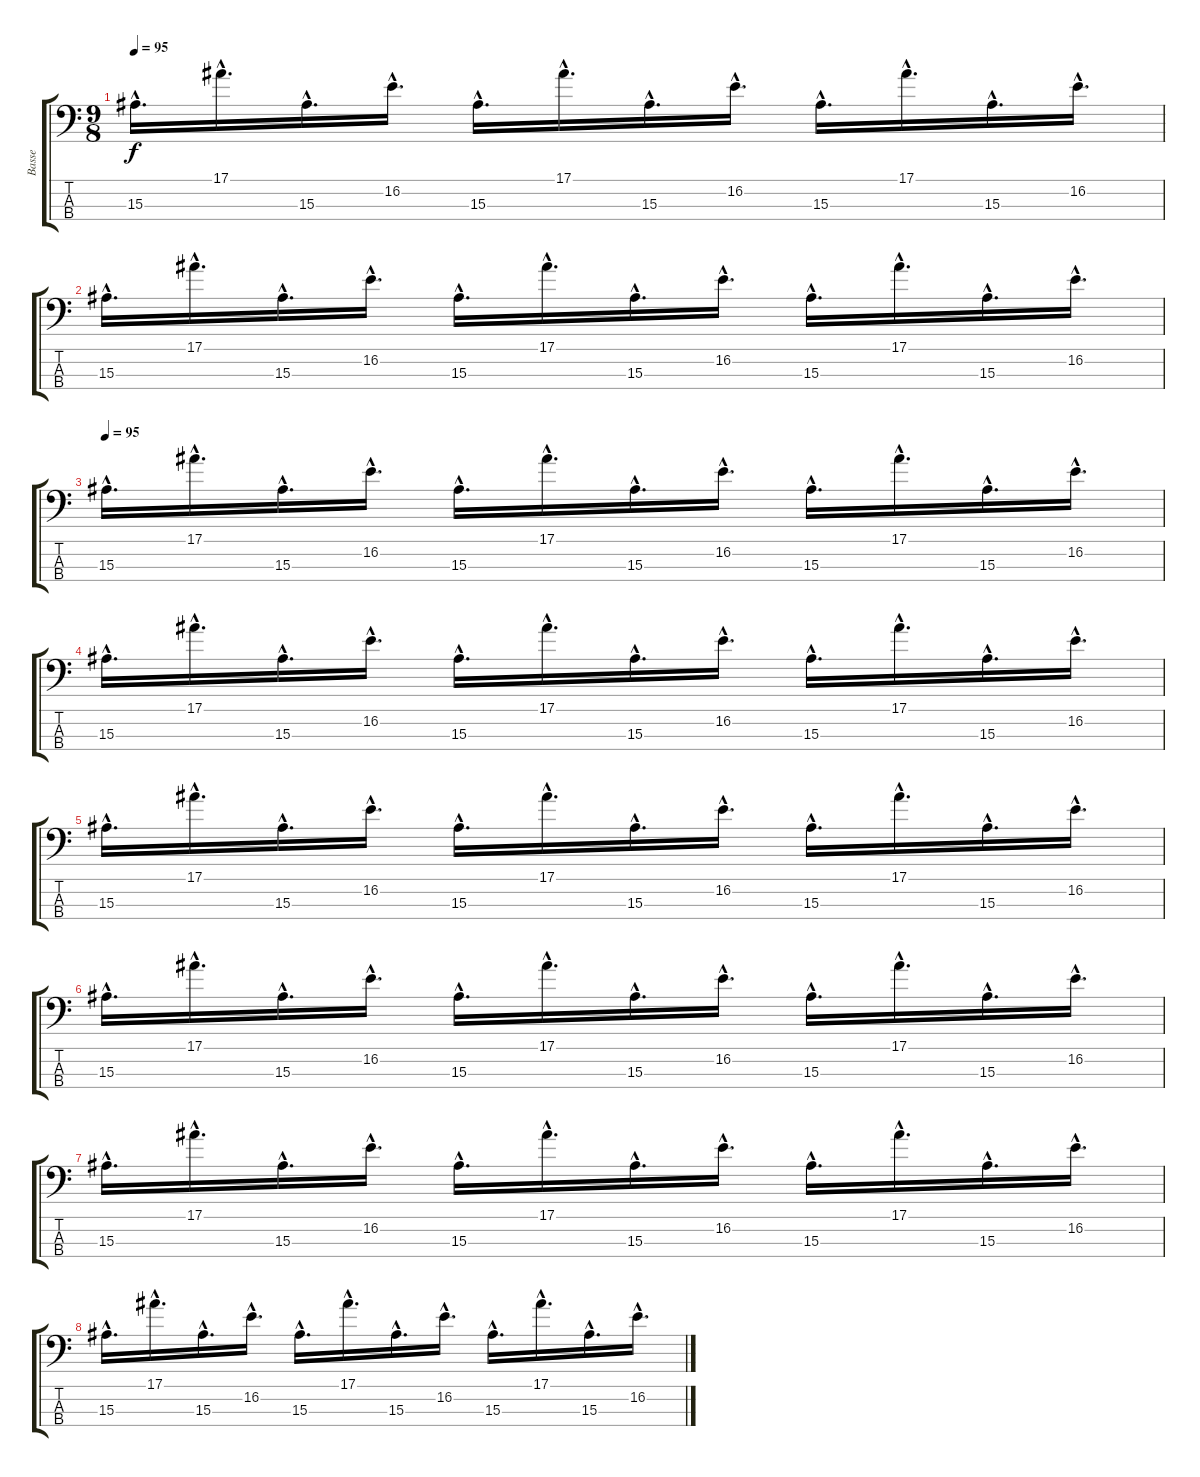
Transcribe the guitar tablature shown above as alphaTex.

\track ("Basse" "Basse") {instrument electricbasspick}
\staff {score tabs}
\tuning (F2 C2 G1 D1) {hide}
\ts (9 8)
\tempo 95
\clef f4
\ks c
15.3{hac}.16{d dy f} 17.1{hac}.16{d} 15.3{hac}.16{d} 16.2{hac}.16{d} 15.3{hac}.16{d} 17.1{hac}.16{d} 15.3{hac}.16{d} 16.2{hac}.16{d} 15.3{hac}.16{d} 17.1{hac}.16{d} 15.3{hac}.16{d} 16.2{hac}.16{d} |
15.3{hac}.16{d} 17.1{hac}.16{d} 15.3{hac}.16{d} 16.2{hac}.16{d} 15.3{hac}.16{d} 17.1{hac}.16{d} 15.3{hac}.16{d} 16.2{hac}.16{d} 15.3{hac}.16{d} 17.1{hac}.16{d} 15.3{hac}.16{d} 16.2{hac}.16{d} |
\tempo 95
15.3{hac}.16{d} 17.1{hac}.16{d} 15.3{hac}.16{d} 16.2{hac}.16{d} 15.3{hac}.16{d} 17.1{hac}.16{d} 15.3{hac}.16{d} 16.2{hac}.16{d} 15.3{hac}.16{d} 17.1{hac}.16{d} 15.3{hac}.16{d} 16.2{hac}.16{d} |
15.3{hac}.16{d} 17.1{hac}.16{d} 15.3{hac}.16{d} 16.2{hac}.16{d} 15.3{hac}.16{d} 17.1{hac}.16{d} 15.3{hac}.16{d} 16.2{hac}.16{d} 15.3{hac}.16{d} 17.1{hac}.16{d} 15.3{hac}.16{d} 16.2{hac}.16{d} |
15.3{hac}.16{d} 17.1{hac}.16{d} 15.3{hac}.16{d} 16.2{hac}.16{d} 15.3{hac}.16{d} 17.1{hac}.16{d} 15.3{hac}.16{d} 16.2{hac}.16{d} 15.3{hac}.16{d} 17.1{hac}.16{d} 15.3{hac}.16{d} 16.2{hac}.16{d} |
15.3{hac}.16{d} 17.1{hac}.16{d} 15.3{hac}.16{d} 16.2{hac}.16{d} 15.3{hac}.16{d} 17.1{hac}.16{d} 15.3{hac}.16{d} 16.2{hac}.16{d} 15.3{hac}.16{d} 17.1{hac}.16{d} 15.3{hac}.16{d} 16.2{hac}.16{d} |
15.3{hac}.16{d} 17.1{hac}.16{d} 15.3{hac}.16{d} 16.2{hac}.16{d} 15.3{hac}.16{d} 17.1{hac}.16{d} 15.3{hac}.16{d} 16.2{hac}.16{d} 15.3{hac}.16{d} 17.1{hac}.16{d} 15.3{hac}.16{d} 16.2{hac}.16{d} |
15.3{hac}.16{d} 17.1{hac}.16{d} 15.3{hac}.16{d} 16.2{hac}.16{d} 15.3{hac}.16{d} 17.1{hac}.16{d} 15.3{hac}.16{d} 16.2{hac}.16{d} 15.3{hac}.16{d} 17.1{hac}.16{d} 15.3{hac}.16{d} 16.2{hac}.16{d}
